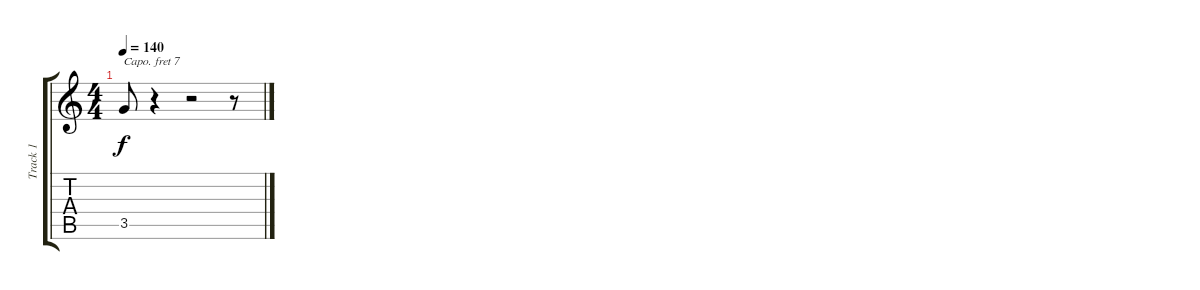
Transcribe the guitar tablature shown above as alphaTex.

\track ("Track 1" "Track 1") {instrument electricguitarclean}
\staff {score tabs}
\capo 7
\tuning (E4 B3 G3 D3 A2 E2) {hide}
\ts (4 4)
\tempo 140
\clef g2
\ks c
3.5{t}.8{dy f} r.4 r.2 r.8
